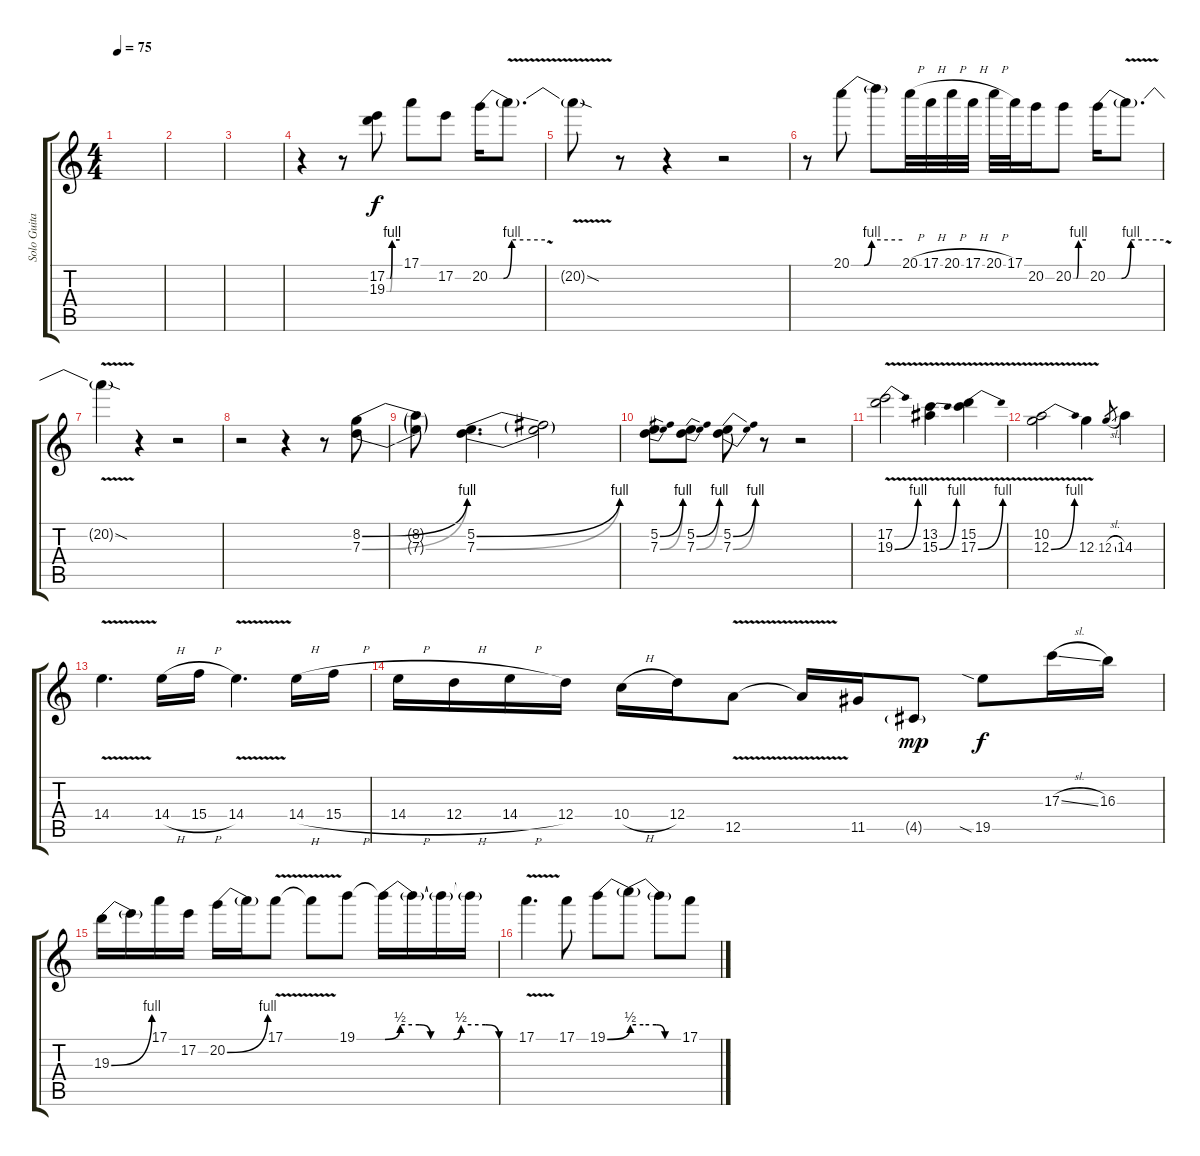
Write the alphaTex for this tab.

\track ("Solo Guitar" "Solo Guita") {instrument distortionguitar}
\staff {score tabs}
\tuning (E4 B3 G3 D3 A2 E2) {hide}
\ts (4 4)
\tempo 75
\clef g2
\ks c
|
|
|
r.4 r.8 (17.2{be (custom 0 0 15 0 25 4 60 4)} 19.3{be (custom 0 0 15 0 25 4 60 4)}).8 17.1.8{dy f} 17.2.8 20.2{be (custom 0 0 15 0 24 4 60 4)}.16 20.2{v t}.8{d} |
20.2{sod t}.8 r.8 r.4 r.2 |
r.8 20.1{be (custom 0 0 15 0 24 4 60 4)}.8 20.1{t}.8 20.1{h}.32 17.1{h}.32 20.1{h}.32 17.1{h}.32 20.1{h}.32 17.1.32 20.2.16 20.2{be (custom 0 0 15 0 25 4 60 4)}.8 20.2{be (custom 0 0 15 0 25 4 60 4)}.16 20.2{v t}.8{d} |
20.2{sod t}.4 r.4 r.2 |
r.2 r.4 r.8 (8.2{be (bend 0 0 60 4)} 7.3{be (bend 0 0 60 4)}).8 |
(8.2{t} 7.3{t}).8 (5.2{be (bend 0 0 60 4)} 7.3{be (bend 0 0 60 4)}).4{d} (5.2{t} 7.3{t}).2 |
(5.2{be (bend 0 0 60 4)} 7.3{be (bend 0 0 60 4)}).8 (5.2{be (bend 0 0 60 4)} 7.3{be (bend 0 0 60 4)}).8 (5.2{be (bend 0 0 60 4)} 7.3{be (bend 0 0 60 4)}).8 r.8 r.2 |
(17.2 19.3{be (bend 0 0 60 4) v}).2 (13.2 15.3{be (bend 0 0 60 4) v}).4 (15.2 17.3{be (bend 0 0 60 4) v}).4 |
(10.2 12.3{be (bend 0 0 60 4) v}).2 12.3{v}.4 12.3{sl}.8{gr} 14.3.4 |
14.4{v}.4{d} 14.4{h}.16 15.4{h}.16 14.4{v}.4{d} 14.4{h}.16 15.4{h}.16 |
14.4{h}.16 12.4{h}.16 14.4{h}.16 12.4.16 10.4{h}.16 12.4.16 12.5{v}.8 12.5{t}.16 11.5.16 4.5{g}.8{dy mp} 19.5{sia}.8{dy f} 17.3{sl}.16 16.3.16 |
19.3{be (bend 0 0 60 4)}.16 19.3{t}.16 17.1.16 17.2.16 20.2{be (bend 0 0 60 4)}.16 20.2{t}.16 17.1{v}.8 17.1{t}.8 19.1.8 19.1{be (custom 0 0 8 2 18 2 24 0 30 0 36 0 40 2 53 2 60 0) t}.16 19.1{t}.16 19.1{t}.16 19.1{t}.16 |
17.1{v}.4{d} 17.1.8 19.1{be (bend 0 0 60 2)}.8 19.1{be (custom 0 2 15 2 30 2 40 0 60 0) t}.8 19.1{t}.8 17.1.8
